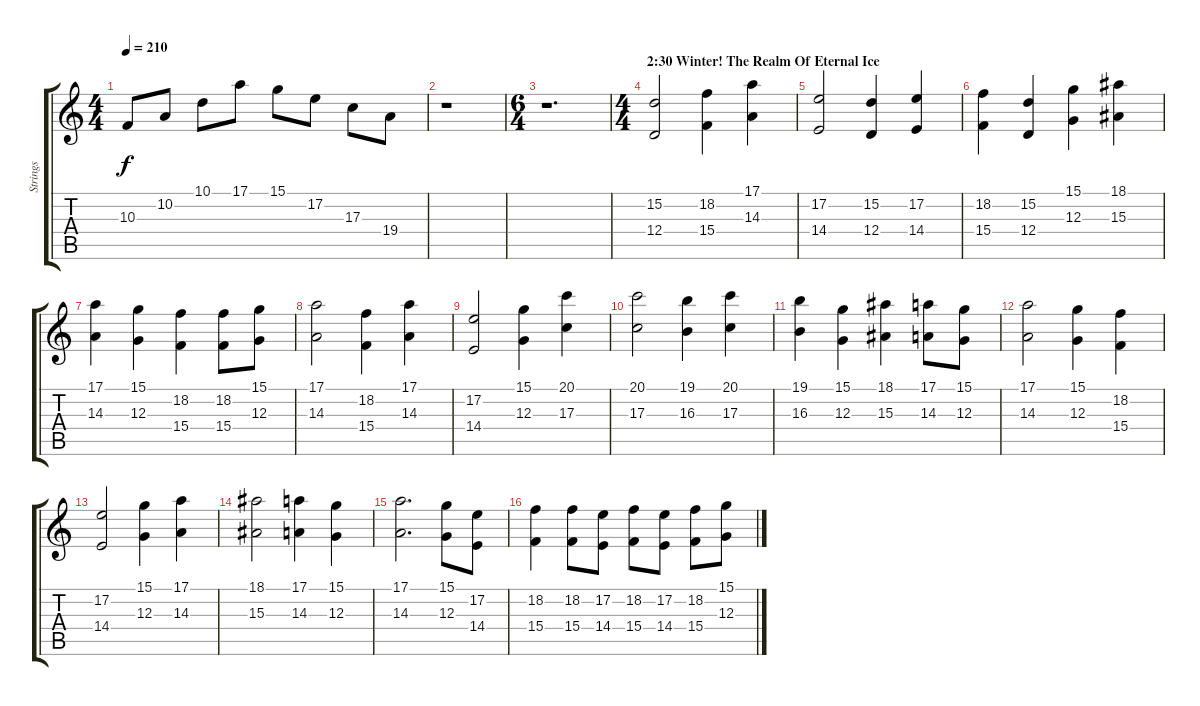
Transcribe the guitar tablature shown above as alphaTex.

\track ("Strings" "Strings") {instrument stringensemble1}
\staff {score tabs}
\tuning (E4 B3 G3 D3 A2 E2) {hide}
\ts (4 4)
\tempo 210
\clef g2
\ks c
10.3.8{dy f} 10.2.8 10.1.8 17.1.8 15.1.8 17.2.8 17.3.8 19.4.8 |
r.1 |
\ts (6 4)
r.1{d} |
\ts (4 4)
\section ("" "2:30 Winter! The Realm Of Eternal Ice")
(15.2 12.4).2 (18.2 15.4).4 (17.1 14.3).4 |
(17.2 14.4).2 (15.2 12.4).4 (17.2 14.4).4 |
(18.2 15.4).4 (15.2 12.4).4 (15.1 12.3).4 (18.1 15.3).4 |
(17.1 14.3).4 (15.1 12.3).4 (18.2 15.4).4 (18.2 15.4).8 (15.1 12.3).8 |
(17.1 14.3).2 (18.2 15.4).4 (17.1 14.3).4 |
(17.2 14.4).2 (15.1 12.3).4 (20.1 17.3).4 |
(20.1 17.3).2 (19.1 16.3).4 (20.1 17.3).4 |
(19.1 16.3).4 (15.1 12.3).4 (18.1 15.3).4 (17.1 14.3).8 (15.1 12.3).8 |
(17.1 14.3).2 (15.1 12.3).4 (18.2 15.4).4 |
(17.2 14.4).2 (15.1 12.3).4 (17.1 14.3).4 |
(18.1 15.3).2 (17.1 14.3).4 (15.1 12.3).4 |
(17.1 14.3).2{d} (15.1 12.3).8 (17.2 14.4).8 |
(18.2 15.4).4 (18.2 15.4).8 (17.2 14.4).8 (18.2 15.4).8 (17.2 14.4).8 (18.2 15.4).8 (15.1 12.3).8
